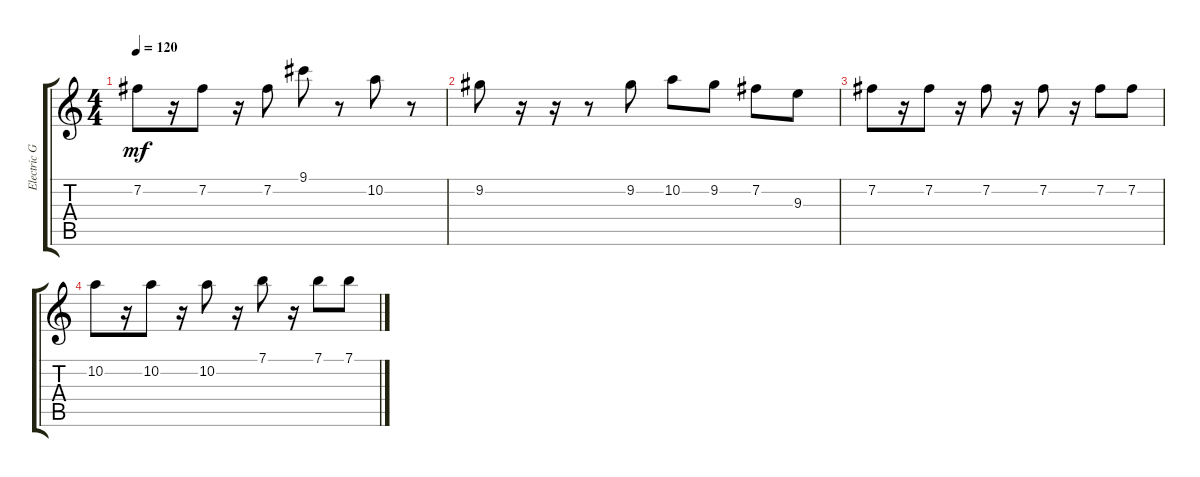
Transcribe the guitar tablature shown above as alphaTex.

\track ("Electric Guitar" "Electric G") {instrument electricguitarclean}
\staff {score tabs}
\tuning (E4 B3 G3 D3 A2 E2) {hide}
\ts (4 4)
\tempo 120
\clef g2
\ks c
7.2.8{dy mf instrument electricguitarclean} r.16 7.2.8 r.16 7.2.8 9.1.8 r.8 10.2.8 r.8 |
9.2.8 r.16 r.16 r.8 9.2.8 10.2.8 9.2.8 7.2.8 9.3.8 |
7.2.8 r.16 7.2.8 r.16 7.2.8 r.16 7.2.8 r.16 7.2.8 7.2.8 |
10.2.8 r.16 10.2.8 r.16 10.2.8 r.16 7.1.8 r.16 7.1.8 7.1.8
